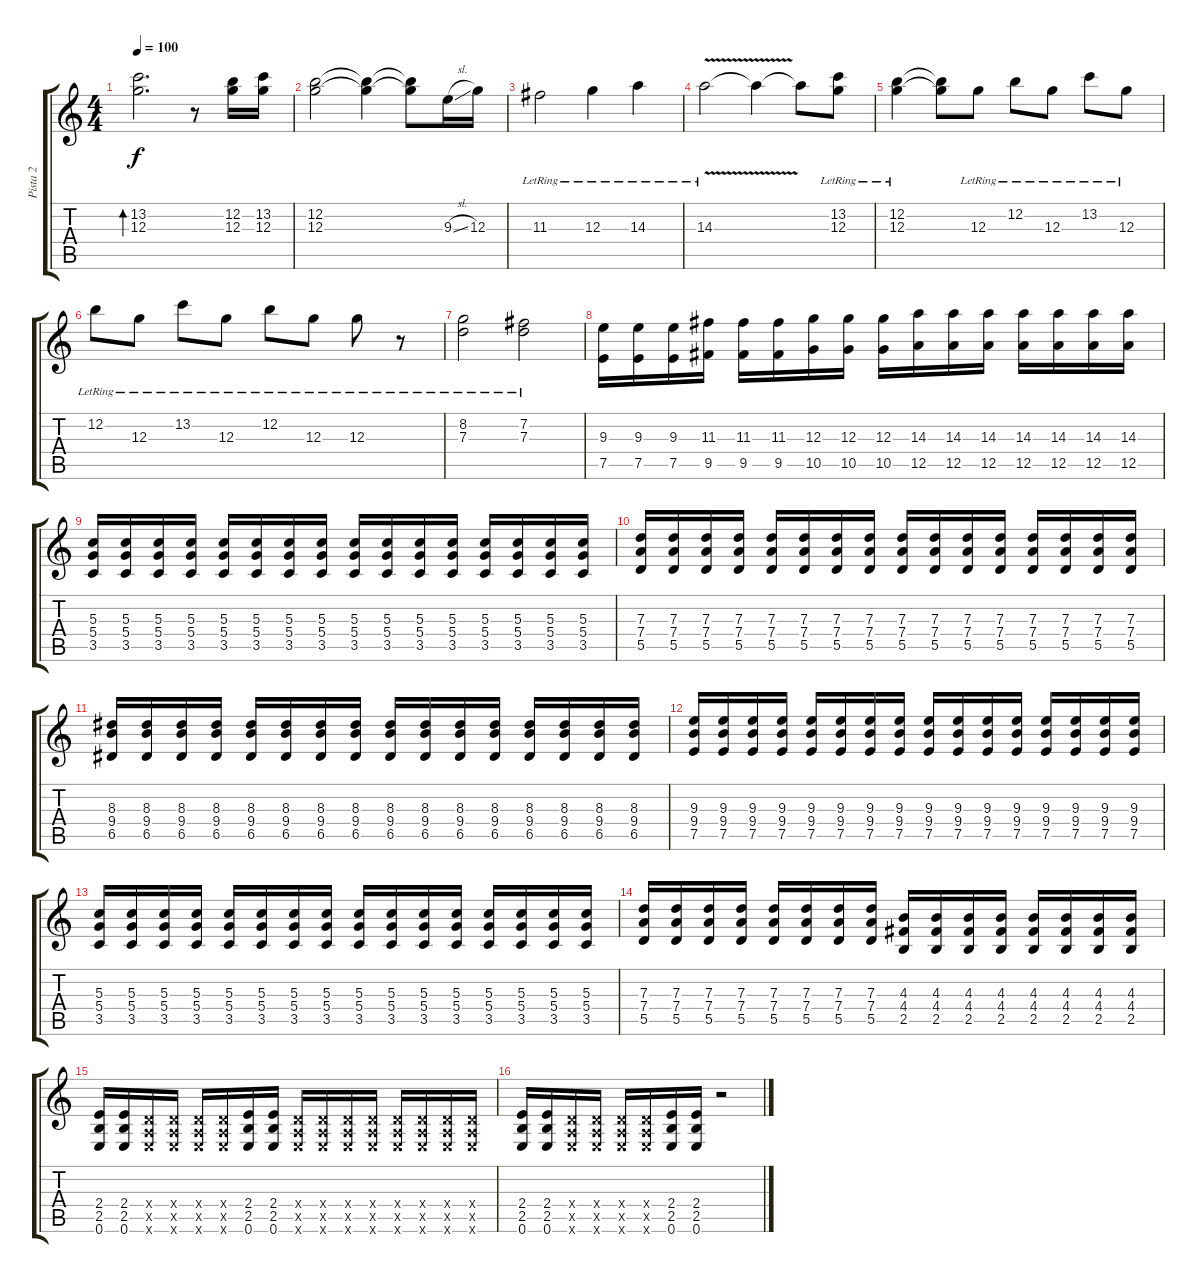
\track ("Pista 2" "Pista 2") {instrument electricguitarjazz}
\staff {score tabs}
\tuning (E4 B3 G3 D3 A2 E2) {hide}
\ts (4 4)
\tempo 100
\clef g2
\ks c
(13.2 12.3).2{d bd 120 dy f instrument electricguitarjazz} r.8 (12.2 12.3).16 (13.2 12.3).16 |
(12.2 12.3).2 (12.2{t} 12.3{t}).4 (12.2{t} 12.3{t}).8 9.3{sl}.16 12.3.16 |
11.3{lr}.2 12.3{lr}.4 14.3{lr}.4 |
14.3{v lr}.2 14.3{t}.4 14.3{t}.8 (13.2{lr} 12.3{lr}).8 |
(12.2{lr} 12.3{lr}).4 (12.2{t} 12.3{t}).8 12.3{lr}.8 12.2{lr}.8 12.3{lr}.8 13.2{lr}.8 12.3{lr}.8 |
12.2{lr}.8 12.3{lr}.8 13.2{lr}.8 12.3{lr}.8 12.2{lr}.8 12.3{lr}.8 12.3{lr}.8 r.8 |
(8.2{lr} 7.3{lr}).2 (7.2{lr} 7.3{lr}).2 |
(9.3 7.5).16{instrument distortionguitar} (9.3 7.5).16 (9.3 7.5).16 (11.3 9.5).16 (11.3 9.5).16 (11.3 9.5).16 (12.3 10.5).16 (12.3 10.5).16 (12.3 10.5).16 (14.3 12.5).16 (14.3 12.5).16 (14.3 12.5).16 (14.3 12.5).16 (14.3 12.5).16 (14.3 12.5).16 (14.3 12.5).16 |
(5.3 5.4 3.5).16 (5.3 5.4 3.5).16 (5.3 5.4 3.5).16 (5.3 5.4 3.5).16 (5.3 5.4 3.5).16 (5.3 5.4 3.5).16 (5.3 5.4 3.5).16 (5.3 5.4 3.5).16 (5.3 5.4 3.5).16 (5.3 5.4 3.5).16 (5.3 5.4 3.5).16 (5.3 5.4 3.5).16 (5.3 5.4 3.5).16 (5.3 5.4 3.5).16 (5.3 5.4 3.5).16 (5.3 5.4 3.5).16 |
(7.3 7.4 5.5).16 (7.3 7.4 5.5).16 (7.3 7.4 5.5).16 (7.3 7.4 5.5).16 (7.3 7.4 5.5).16 (7.3 7.4 5.5).16 (7.3 7.4 5.5).16 (7.3 7.4 5.5).16 (7.3 7.4 5.5).16 (7.3 7.4 5.5).16 (7.3 7.4 5.5).16 (7.3 7.4 5.5).16 (7.3 7.4 5.5).16 (7.3 7.4 5.5).16 (7.3 7.4 5.5).16 (7.3 7.4 5.5).16 |
(8.3 9.4 6.5).16 (8.3 9.4 6.5).16 (8.3 9.4 6.5).16 (8.3 9.4 6.5).16 (8.3 9.4 6.5).16 (8.3 9.4 6.5).16 (8.3 9.4 6.5).16 (8.3 9.4 6.5).16 (8.3 9.4 6.5).16 (8.3 9.4 6.5).16 (8.3 9.4 6.5).16 (8.3 9.4 6.5).16 (8.3 9.4 6.5).16 (8.3 9.4 6.5).16 (8.3 9.4 6.5).16 (8.3 9.4 6.5).16 |
(9.3 9.4 7.5).16 (9.3 9.4 7.5).16 (9.3 9.4 7.5).16 (9.3 9.4 7.5).16 (9.3 9.4 7.5).16 (9.3 9.4 7.5).16 (9.3 9.4 7.5).16 (9.3 9.4 7.5).16 (9.3 9.4 7.5).16 (9.3 9.4 7.5).16 (9.3 9.4 7.5).16 (9.3 9.4 7.5).16 (9.3 9.4 7.5).16 (9.3 9.4 7.5).16 (9.3 9.4 7.5).16 (9.3 9.4 7.5).16 |
(5.3 5.4 3.5).16 (5.3 5.4 3.5).16 (5.3 5.4 3.5).16 (5.3 5.4 3.5).16 (5.3 5.4 3.5).16 (5.3 5.4 3.5).16 (5.3 5.4 3.5).16 (5.3 5.4 3.5).16 (5.3 5.4 3.5).16 (5.3 5.4 3.5).16 (5.3 5.4 3.5).16 (5.3 5.4 3.5).16 (5.3 5.4 3.5).16 (5.3 5.4 3.5).16 (5.3 5.4 3.5).16 (5.3 5.4 3.5).16 |
(7.3 7.4 5.5).16 (7.3 7.4 5.5).16 (7.3 7.4 5.5).16 (7.3 7.4 5.5).16 (7.3 7.4 5.5).16 (7.3 7.4 5.5).16 (7.3 7.4 5.5).16 (7.3 7.4 5.5).16 (4.3 4.4 2.5).16 (4.3 4.4 2.5).16 (4.3 4.4 2.5).16 (4.3 4.4 2.5).16 (4.3 4.4 2.5).16 (4.3 4.4 2.5).16 (4.3 4.4 2.5).16 (4.3 4.4 2.5).16 |
(2.4 2.5 0.6).16 (2.4 2.5 0.6).16 (0.4{x} 0.5{x} 0.6{x}).16 (0.4{x} 0.5{x} 0.6{x}).16 (0.4{x} 0.5{x} 0.6{x}).16 (0.4{x} 0.5{x} 0.6{x}).16 (2.4 2.5 0.6).16 (2.4 2.5 0.6).16 (0.4{x} 0.5{x} 0.6{x}).16 (0.4{x} 0.5{x} 0.6{x}).16 (0.4{x} 0.5{x} 0.6{x}).16 (0.4{x} 0.5{x} 0.6{x}).16 (0.4{x} 0.5{x} 0.6{x}).16 (0.4{x} 0.5{x} 0.6{x}).16 (0.4{x} 0.5{x} 0.6{x}).16 (0.4{x} 0.5{x} 0.6{x}).16 |
(2.4 2.5 0.6).16 (2.4 2.5 0.6).16 (0.4{x} 0.5{x} 0.6{x}).16 (0.4{x} 0.5{x} 0.6{x}).16 (0.4{x} 0.5{x} 0.6{x}).16 (0.4{x} 0.5{x} 0.6{x}).16 (2.4 2.5 0.6).16 (2.4 2.5 0.6).16 r.2
